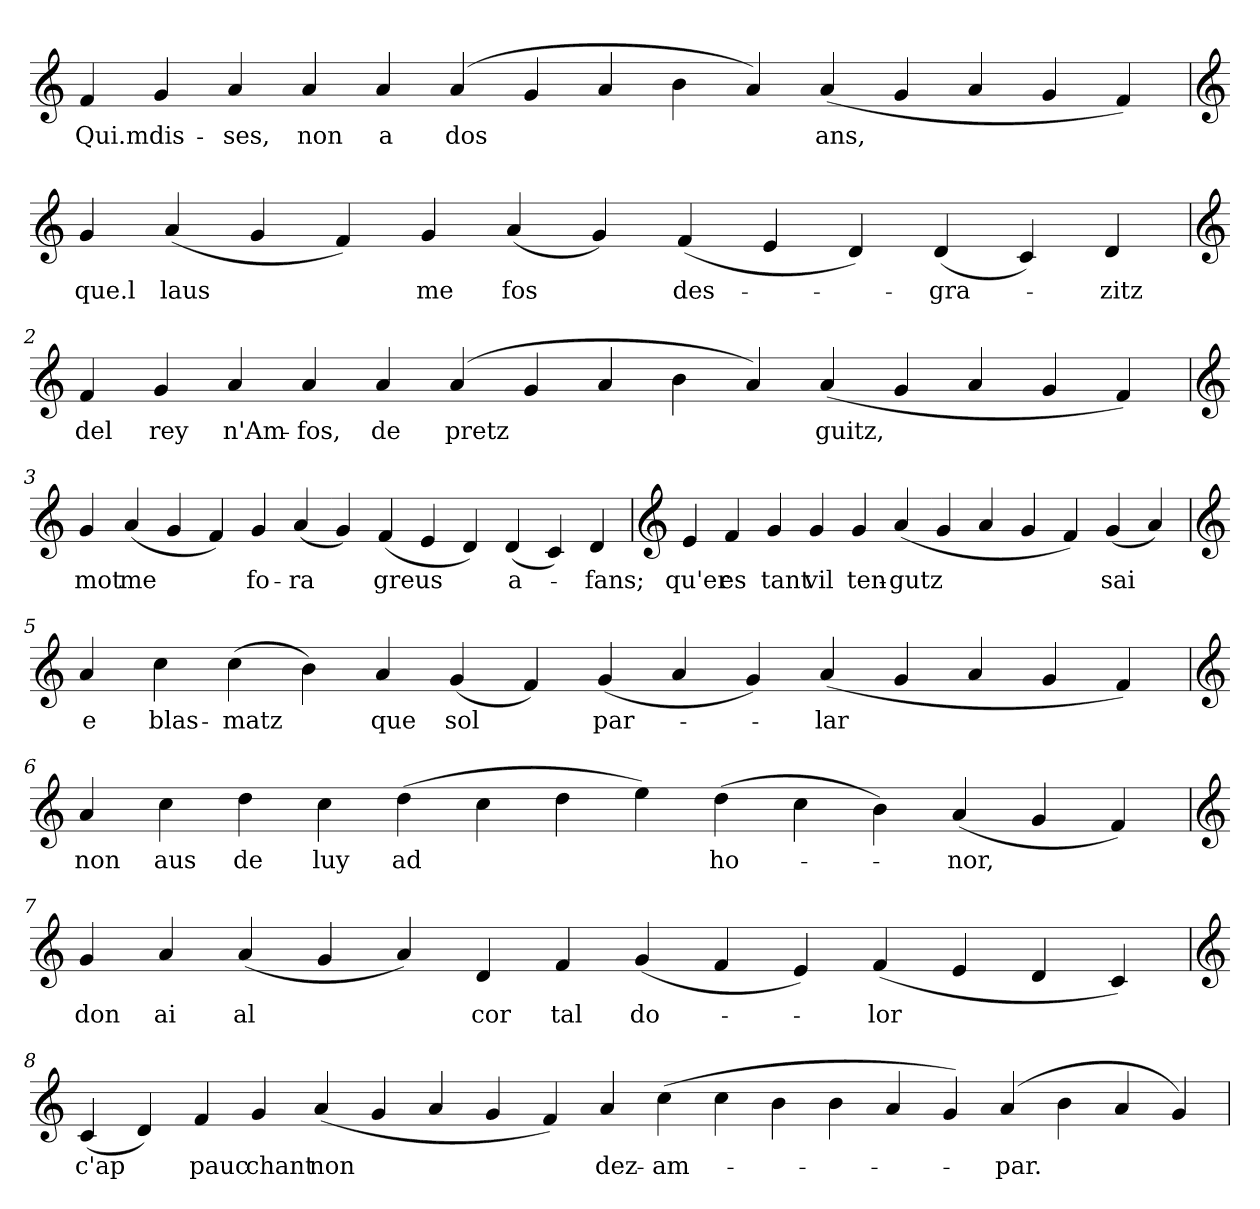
**kern	**text
*part1	*part1
*staff1	*staff1
*clefG2	*
=	=
4f	Qui.m
4g	dis-
4a	-ses,
4a	non
4a	a
(4a	dos
4g	.
4a	.
4b	.
4a)	.
(4a	ans,
4g	.
4a	.
4g	.
4f)	.
=1	=1
*clefG2	*
4g	que.l
(4a	laus
4g	.
4f)	.
4g	me
(4a	fos
4g)	.
(4f	des-
4e	.
4d)	.
(4d	-gra-
4c)	.
4d	-zitz
=2	=2
*clefG2	*
4f	del
4g	rey
4a	n'Am-
4a	-fos,
4a	de
(4a	pretz
4g	.
4a	.
4b	.
4a)	.
(4a	guitz,
4g	.
4a	.
4g	.
4f)	.
=3	=3
*clefG2	*
4g	mot
(4a	me
4g	.
4f)	.
4g	fo-
(4a	-ra
4g)	.
(4f	greus
4e	.
4d)	.
(4d	a-
4c)	.
4d	-fans;
=4	=4
*clefG2	*
4e	qu'er
4f	es
4g	tant
4g	vil
4g	ten-
(4a	-gutz
4g	.
4a	.
4g	.
4f)	.
(4g	sai
4a)	.
=5	=5
*clefG2	*
4a	e
4cc	blas-
(4cc	-matz
4b)	.
4a	que
(4g	sol
4f)	.
(4g	par-
4a	.
4g)	.
(4a	-lar
4g	.
4a	.
4g	.
4f)	.
=6	=6
*clefG2	*
4a	non
4cc	aus
4dd	de
4cc	luy
(4dd	ad
4cc	.
4dd	.
4ee)	.
(4dd	ho-
4cc	.
4b)	.
(4a	-nor,
4g	.
4f)	.
=7	=7
*clefG2	*
4g	don
4a	ai
(4a	al
4g	.
4a)	.
4d	cor
4f	tal
(4g	do-
4f	.
4e)	.
(4f	-lor
4e	.
4d	.
4c)	.
=8	=8
*clefG2	*
(4c	c'ap
4d)	.
4f	pauc
4g	chant
(4a	non
4g	.
4a	.
4g	.
4f)	.
4a	dez-
(4cc	-am-
4cc	.
4b	.
4b	.
4a	.
4g)	.
(4a	-par.
4b	.
4a	.
4g)	.
=	=
*-	*-
